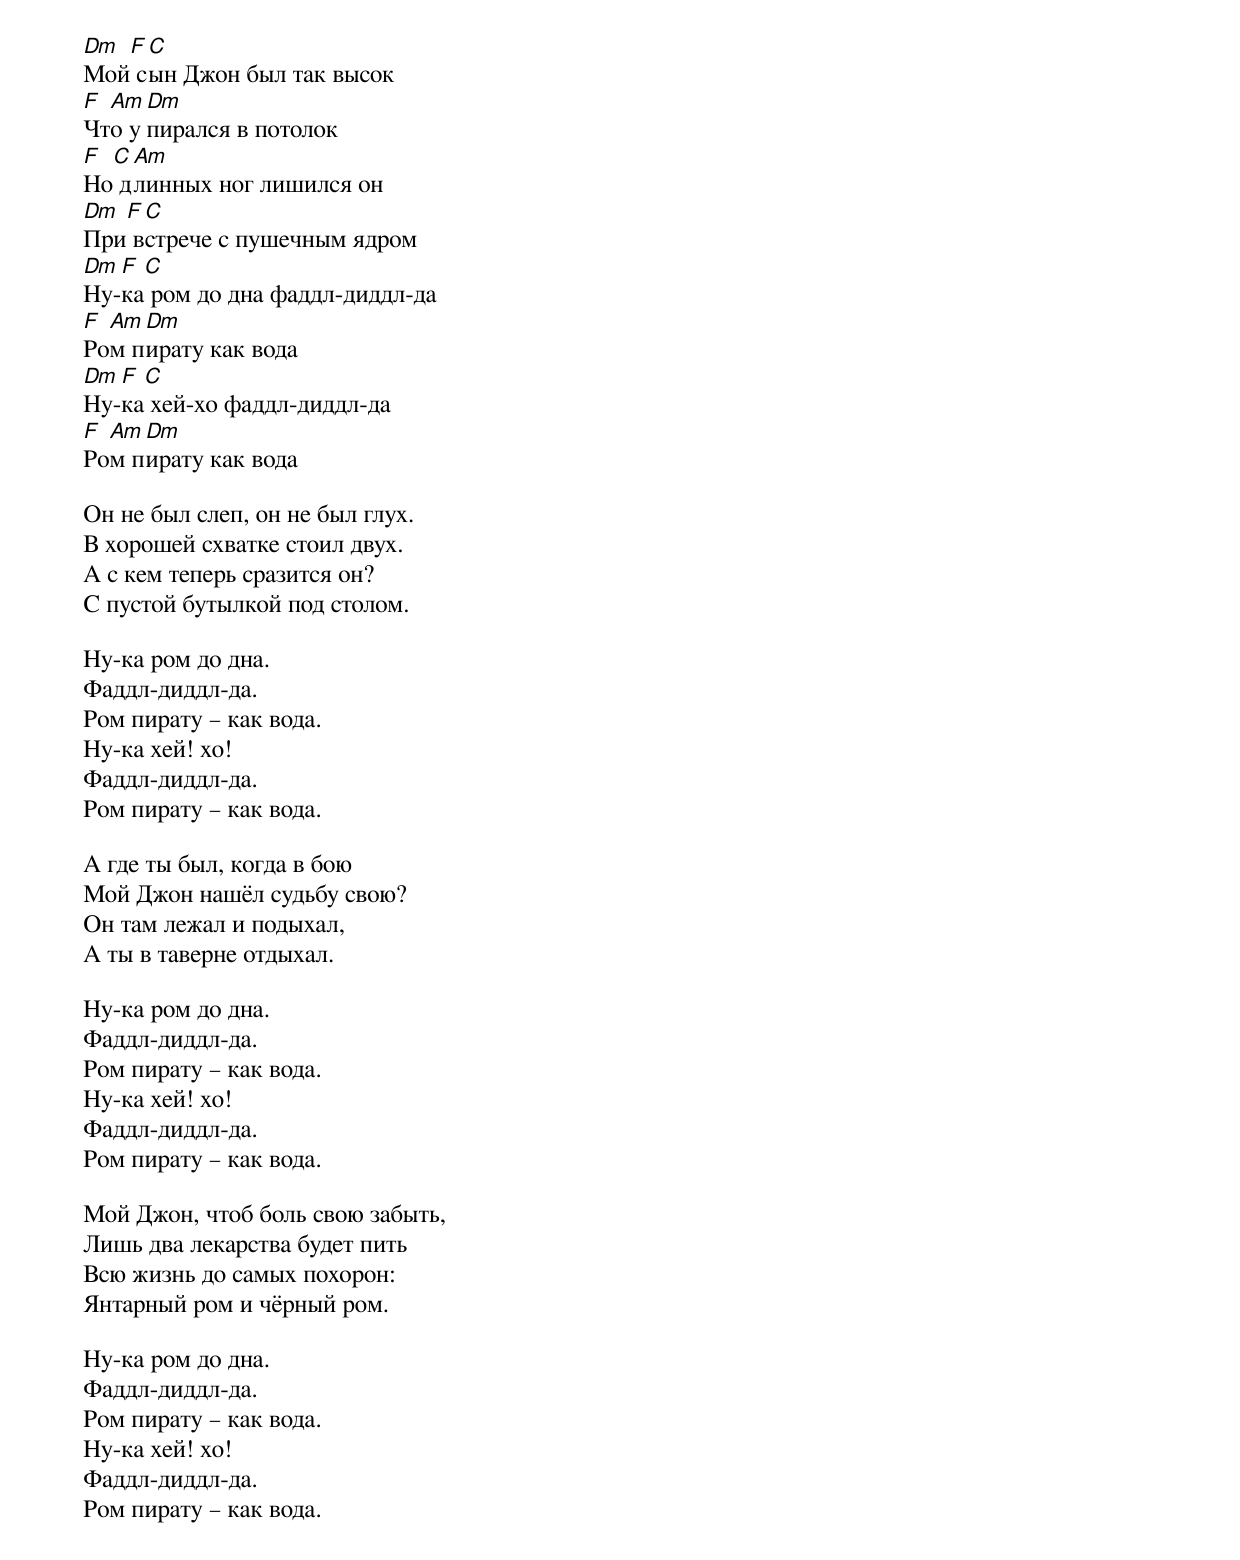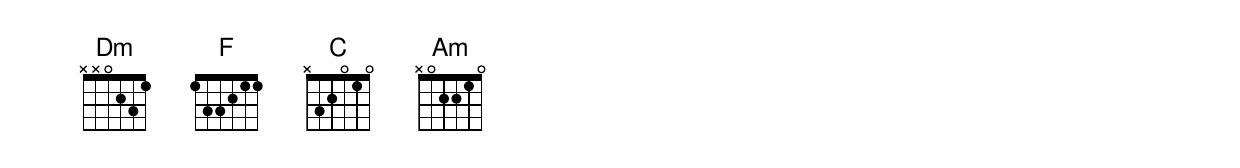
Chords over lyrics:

Dm F C
Мой сын Джон был так высок
F Am Dm
Что упирался в потолок
F C Am
Но длинных ног лишился он
Dm F C
При встрече с пушечным ядром
Dm F C
Ну-ка ром до дна фаддл-диддл-да
F Am Dm
Ром пирату как вода
Dm F C
Ну-ка хей-хо фаддл-диддл-да
F Am Dm
Ром пирату как вода

Он не был слеп, он не был глух.
В хорошей схватке стоил двух.
А с кем теперь сразится он?
С пустой бутылкой под столом.

Ну-ка ром до дна.
Фаддл-диддл-да.
Ром пирату – как вода.
Ну-ка хей! хо!
Фаддл-диддл-да.
Ром пирату – как вода.

А где ты был, когда в бою
Мой Джон нашёл судьбу свою?
Он там лежал и подыхал,
А ты в таверне отдыхал.

Ну-ка ром до дна.
Фаддл-диддл-да.
Ром пирату – как вода.
Ну-ка хей! хо!
Фаддл-диддл-да.
Ром пирату – как вода.

Мой Джон, чтоб боль свою забыть,
Лишь два лекарства будет пить
Всю жизнь до самых похорон:
Янтарный ром и чёрный ром.

Ну-ка ром до дна.
Фаддл-диддл-да.
Ром пирату – как вода.
Ну-ка хей! хо!
Фаддл-диддл-да.
Ром пирату – как вода.
